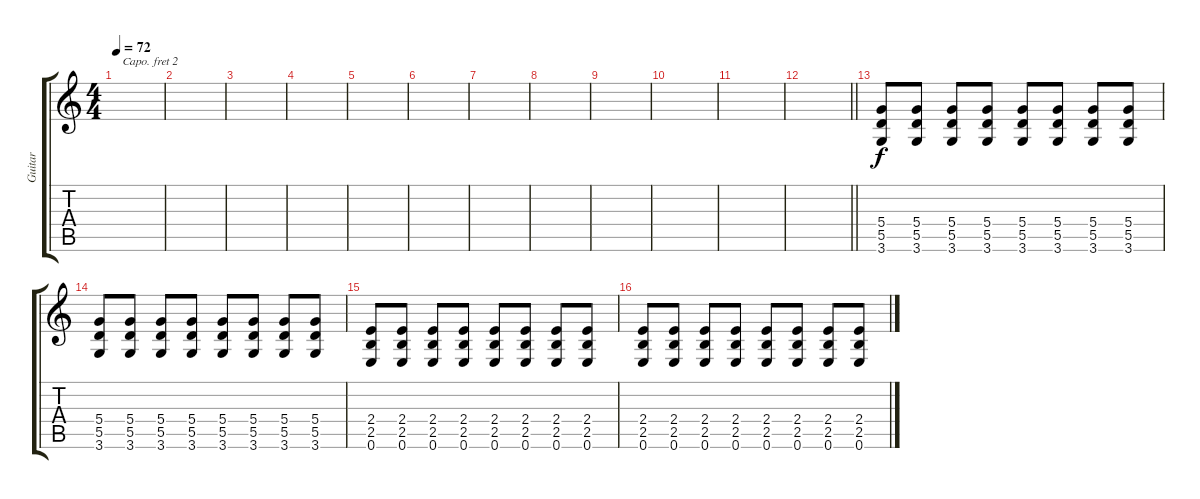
\track ("Guitar" "Guitar") {instrument overdrivenguitar}
\staff {score tabs}
\capo 2
\tuning (D4 A3 F3 C3 G2 D2) {hide}
\ts (4 4)
\tempo 72
\clef g2
\ks c
|
|
|
|
|
|
|
|
|
|
|
\barLineRight lightlight
|
(5.4 5.5 3.6).8{volume 9 instrument overdrivenguitar} (5.4 5.5 3.6).8 (5.4 5.5 3.6).8 (5.4 5.5 3.6).8 (5.4 5.5 3.6).8 (5.4 5.5 3.6).8 (5.4 5.5 3.6).8 (5.4 5.5 3.6).8 |
(5.4 5.5 3.6).8 (5.4 5.5 3.6).8 (5.4 5.5 3.6).8 (5.4 5.5 3.6).8 (5.4 5.5 3.6).8 (5.4 5.5 3.6).8 (5.4 5.5 3.6).8 (5.4 5.5 3.6).8 |
(2.4 2.5 0.6).8 (2.4 2.5 0.6).8 (2.4 2.5 0.6).8 (2.4 2.5 0.6).8 (2.4 2.5 0.6).8 (2.4 2.5 0.6).8 (2.4 2.5 0.6).8 (2.4 2.5 0.6).8 |
(2.4 2.5 0.6).8 (2.4 2.5 0.6).8 (2.4 2.5 0.6).8 (2.4 2.5 0.6).8 (2.4 2.5 0.6).8 (2.4 2.5 0.6).8 (2.4 2.5 0.6).8 (2.4 2.5 0.6).8
